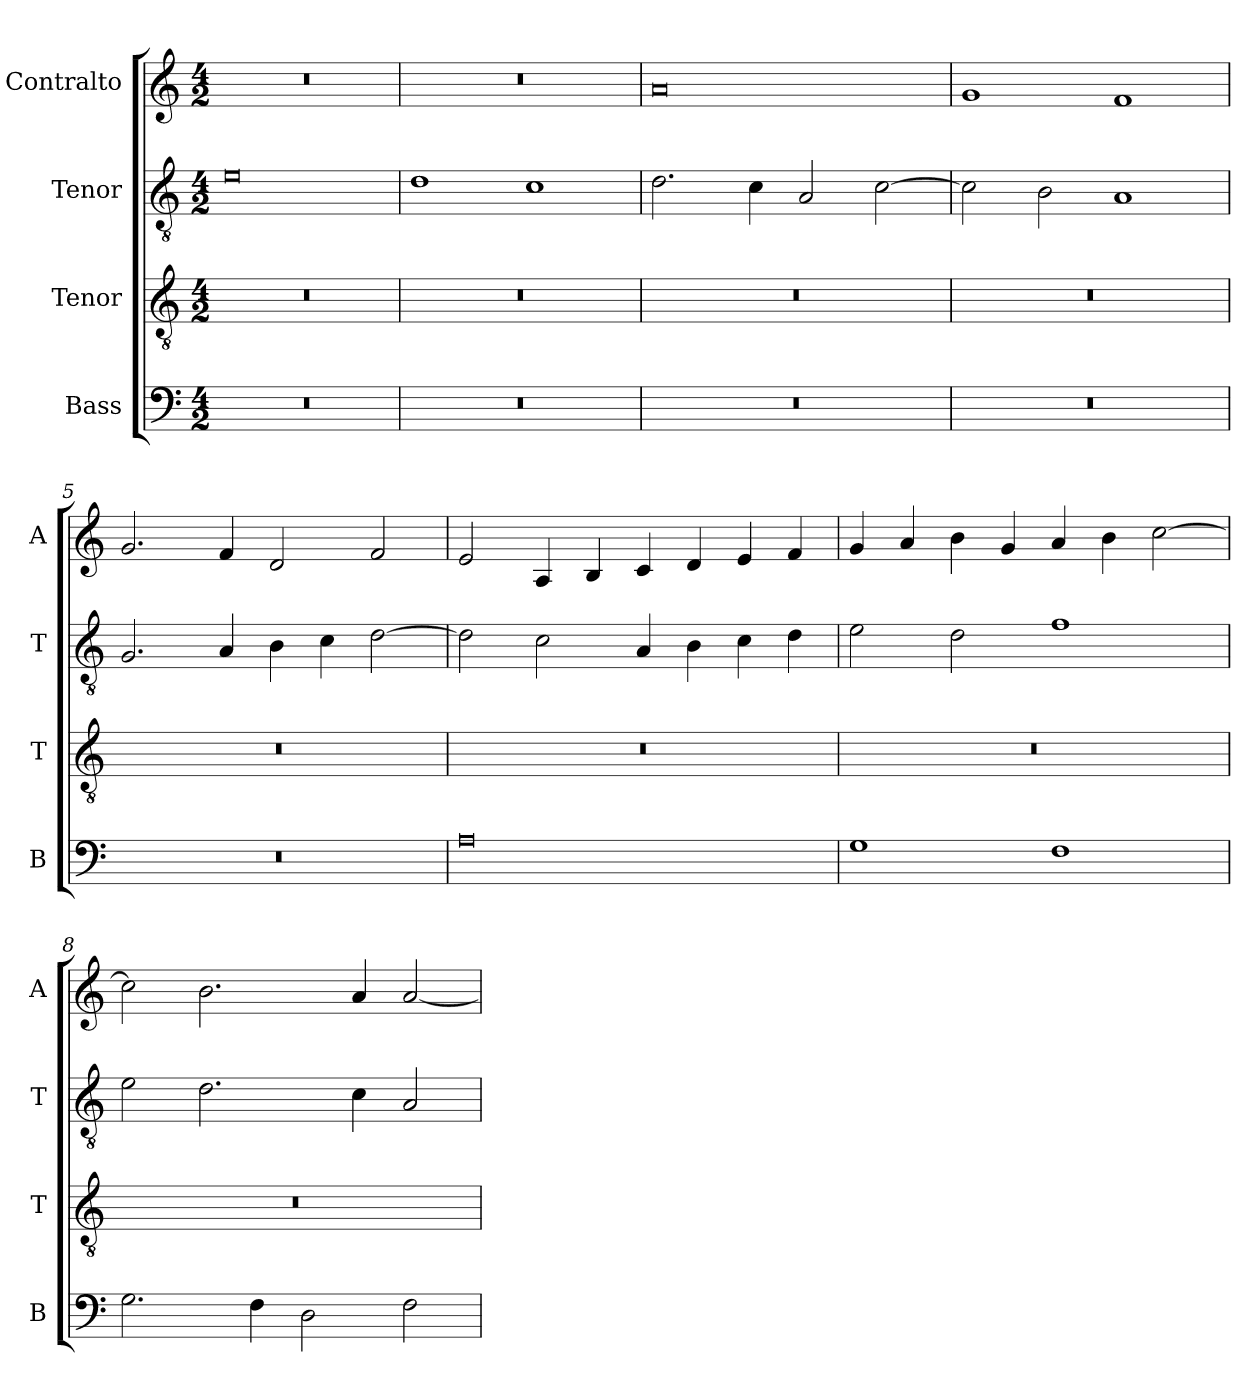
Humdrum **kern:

**kern	**kern	**kern	**kern
*part4	*part3	*part2	*part1
*staff4	*staff3	*staff2	*staff1
*I"Bass	*I"Tenor	*I"Tenor	*I"Contralto
*I'B	*I'T	*I'T	*I'A
*clefF4	*clefGv2	*clefGv2	*clefG2
*k[]	*k[]	*k[]	*k[]
*A:aeo	*A:aeo	*A:aeo	*A:aeo
*M4/2	*M4/2	*M4/2	*M4/2
=1	=1	=1	=1
0r	0r	0e	0r
=2	=2	=2	=2
0r	0r	1d	0r
.	.	1c	.
=3	=3	=3	=3
0r	0r	2.d	0a
.	.	4c	.
.	.	2A	.
.	.	[2c	.
=4	=4	=4	=4
0r	0r	2c]	1g
.	.	2B	.
.	.	1A	1f
=5	=5	=5	=5
0r	0r	2.G	2.g
.	.	4A	4f
.	.	4B	2d
.	.	4c	.
.	.	[2d	2f
=6	=6	=6	=6
0A	0r	2d]	2e
.	.	2c	4A
.	.	.	4B
.	.	4A	4c
.	.	4B	4d
.	.	4c	4e
.	.	4d	4f
=7	=7	=7	=7
1G	0r	2e	4g
.	.	.	4a
.	.	2d	4b
.	.	.	4g
1F	.	1f	4a
.	.	.	4b
.	.	.	[2cc
=8	=8	=8	=8
2.G	0r	2e	2cc]
.	.	2.d	2.b
4F	.	.	.
2D	.	.	.
.	.	4c	4a
2F	.	2A	[2a
=	=	=	=
*-	*-	*-	*-
